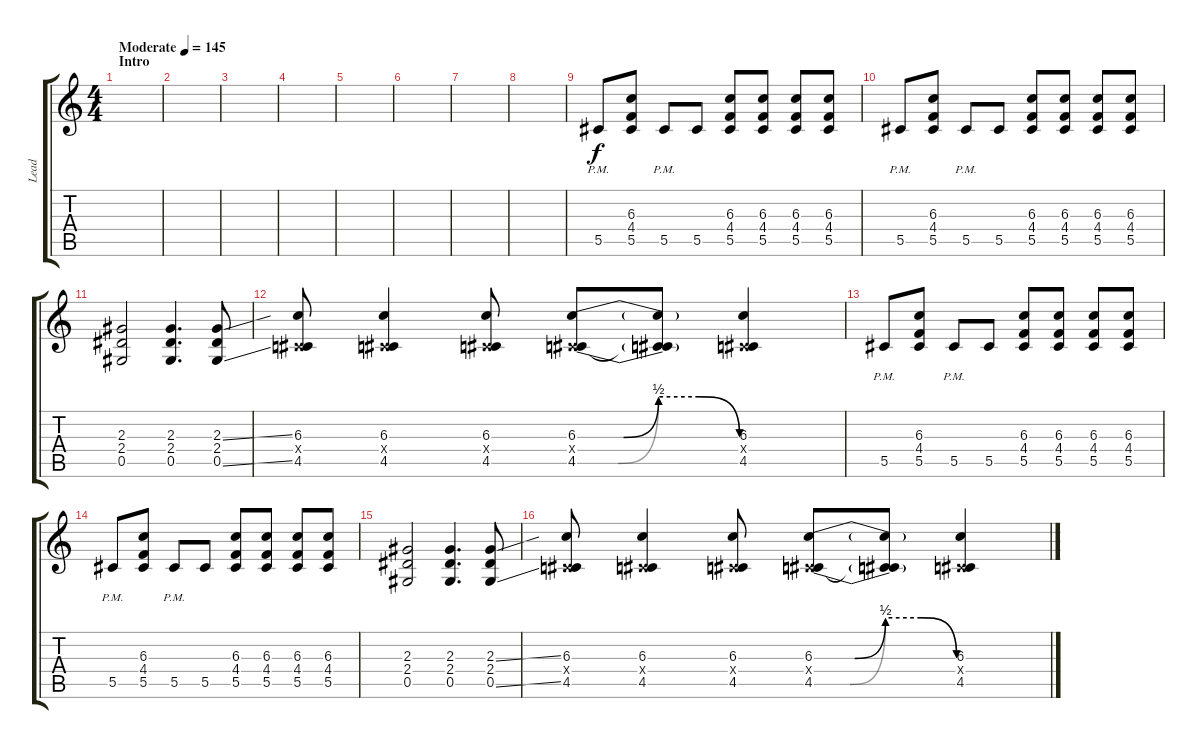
\track ("Lead" "Lead") {instrument distortionguitar}
\staff {score tabs}
\tuning (Eb4 Bb3 Gb3 Db3 Ab2 Eb2) {hide}
\ts (4 4)
\section ("" "Intro")
\tempo (145 "Moderate")
\clef g2
\ks c
|
|
|
|
|
|
|
|
5.5{pm}.8 (6.3 4.4 5.5).8 5.5{pm}.8 5.5.8 (6.3 4.4 5.5).8 (6.3 4.4 5.5).8 (6.3 4.4 5.5).8 (6.3 4.4 5.5).8 |
5.5{pm}.8 (6.3 4.4 5.5).8 5.5{pm}.8 5.5.8 (6.3 4.4 5.5).8 (6.3 4.4 5.5).8 (6.3 4.4 5.5).8 (6.3 4.4 5.5).8 |
(2.3 2.4 0.5).2 (2.3 2.4 0.5).4{d} (2.3{ss} 2.4 0.5{ss}).8 |
(6.3 0.4{x} 4.5).8 (6.3 0.4{x} 4.5).4 (6.3 0.4{x} 4.5).8 (6.3{be (custom 0 0 15 0 17 0 30 2 45 2 60 0)} 0.4{x} 4.5{be (custom 0 0 15 0 30 2 45 2 60 0)}).8 (6.3{t} 0.4{t} 4.5{t}).8 (6.3 0.4{x} 4.5).4 |
5.5{pm}.8 (6.3 4.4 5.5).8 5.5{pm}.8 5.5.8 (6.3 4.4 5.5).8 (6.3 4.4 5.5).8 (6.3 4.4 5.5).8 (6.3 4.4 5.5).8 |
5.5{pm}.8 (6.3 4.4 5.5).8 5.5{pm}.8 5.5.8 (6.3 4.4 5.5).8 (6.3 4.4 5.5).8 (6.3 4.4 5.5).8 (6.3 4.4 5.5).8 |
(2.3 2.4 0.5).2 (2.3 2.4 0.5).4{d} (2.3{ss} 2.4 0.5{ss}).8 |
(6.3 0.4{x} 4.5).8 (6.3 0.4{x} 4.5).4 (6.3 0.4{x} 4.5).8 (6.3{be (custom 0 0 15 0 17 0 30 2 45 2 60 0)} 0.4{x} 4.5{be (custom 0 0 15 0 30 2 45 2 60 0)}).8 (6.3{t} 0.4{t} 4.5{t}).8 (6.3 0.4{x} 4.5).4
